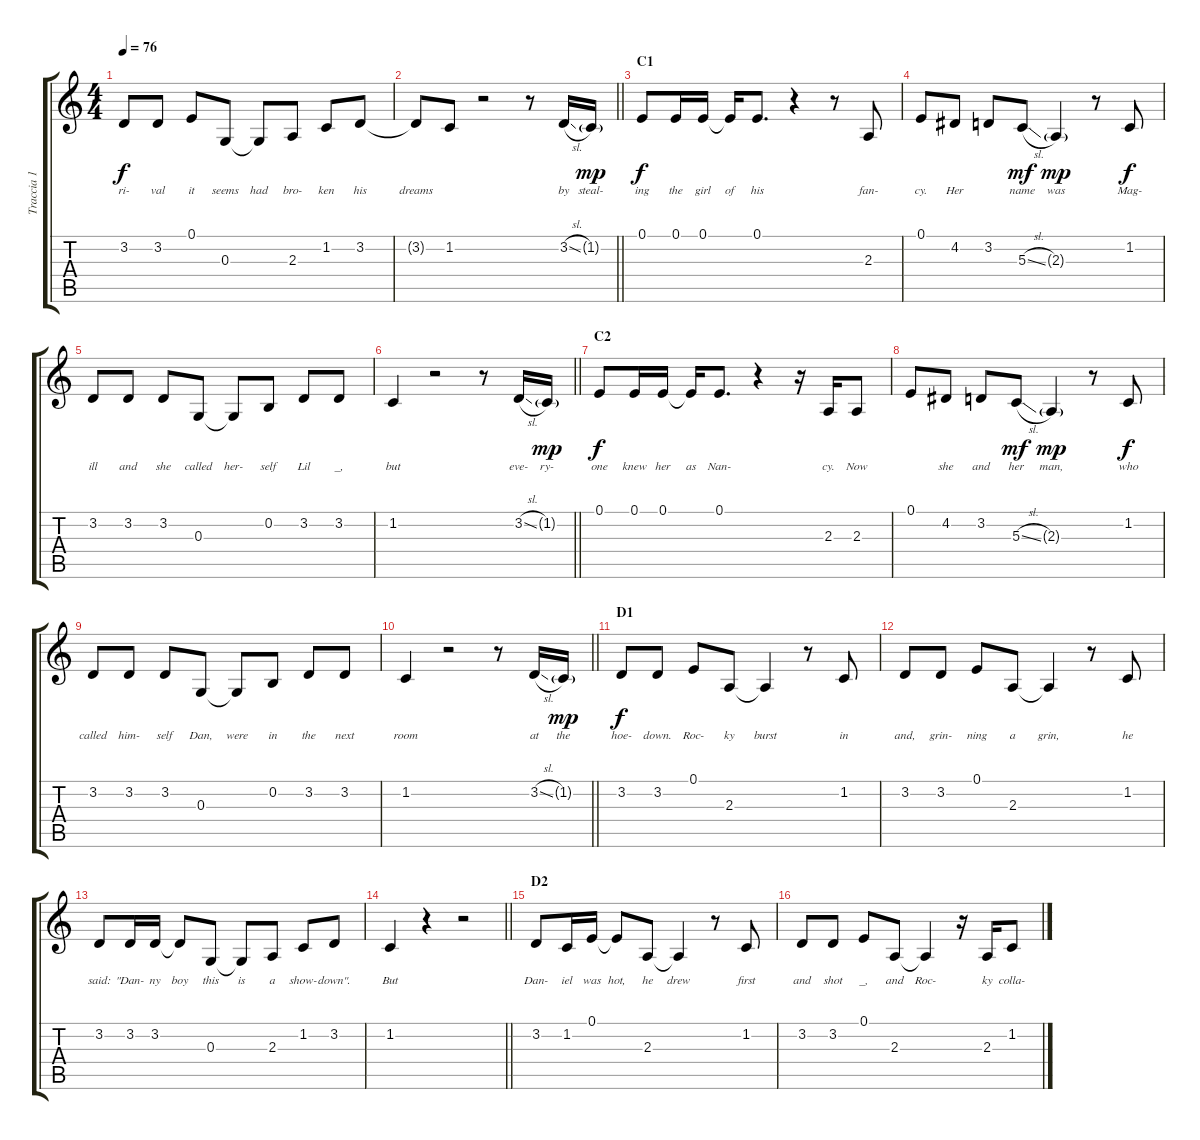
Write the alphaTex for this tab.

\track ("Traccia 1" "Traccia 1") {instrument tenorsax}
\staff {score tabs}
\tuning (E4 B3 G3 D3 A2 E2) {hide}
\ts (4 4)
\tempo 76
\clef g2
\ks c
3.2.8{lyrics (0 "ri-") lyrics (1 "") lyrics (2 "") lyrics (3 "") lyrics (4 "") dy f} 3.2.8{lyrics (0 "val") lyrics (1 "") lyrics (2 "") lyrics (3 "") lyrics (4 "")} 0.1.8{lyrics (0 "it") lyrics (1 "") lyrics (2 "") lyrics (3 "") lyrics (4 "")} 0.3.8{lyrics (0 "seems") lyrics (1 "") lyrics (2 "") lyrics (3 "") lyrics (4 "")} 0.3{t}.8{lyrics (0 "had") lyrics (1 "") lyrics (2 "") lyrics (3 "") lyrics (4 "")} 2.3.8{lyrics (0 "bro-") lyrics (1 "") lyrics (2 "") lyrics (3 "") lyrics (4 "")} 1.2.8{lyrics (0 "ken") lyrics (1 "") lyrics (2 "") lyrics (3 "") lyrics (4 "")} 3.2.8{lyrics (0 "his") lyrics (1 "") lyrics (2 "") lyrics (3 "") lyrics (4 "")} |
\barLineRight lightlight
3.2{t}.8{lyrics (0 "dreams") lyrics (1 "") lyrics (2 "") lyrics (3 "") lyrics (4 "")} 1.2.8{lyrics (0 "") lyrics (1 "") lyrics (2 "") lyrics (3 "") lyrics (4 "")} r.2 r.8 3.2{sl}.16{lyrics (0 "by") lyrics (1 "") lyrics (2 "") lyrics (3 "") lyrics (4 "")} 1.2{g}.16{lyrics (0 "steal-") lyrics (1 "") lyrics (2 "") lyrics (3 "") lyrics (4 "") dy mp} |
\section ("" "C1")
0.1.8{lyrics (0 "ing") lyrics (1 "") lyrics (2 "") lyrics (3 "") lyrics (4 "") dy f} 0.1.16{lyrics (0 "the") lyrics (1 "") lyrics (2 "") lyrics (3 "") lyrics (4 "")} 0.1.16{lyrics (0 "girl") lyrics (1 "") lyrics (2 "") lyrics (3 "") lyrics (4 "")} 0.1{t}.16{lyrics (0 "of") lyrics (1 "") lyrics (2 "") lyrics (3 "") lyrics (4 "")} 0.1.8{d lyrics (0 "his") lyrics (1 "") lyrics (2 "") lyrics (3 "") lyrics (4 "")} r.4 r.8 2.3.8{lyrics (0 "fan-") lyrics (1 "") lyrics (2 "") lyrics (3 "") lyrics (4 "")} |
0.1.8{lyrics (0 "cy.") lyrics (1 "") lyrics (2 "") lyrics (3 "") lyrics (4 "")} 4.2.8{lyrics (0 "Her") lyrics (1 "") lyrics (2 "") lyrics (3 "") lyrics (4 "")} 3.2.8{lyrics (0 "") lyrics (1 "") lyrics (2 "") lyrics (3 "") lyrics (4 "")} 5.3{sl}.8{lyrics (0 "name") lyrics (1 "") lyrics (2 "") lyrics (3 "") lyrics (4 "") dy mf} 2.3{g}.4{lyrics (0 "was") lyrics (1 "") lyrics (2 "") lyrics (3 "") lyrics (4 "") dy mp} r.8 1.2.8{lyrics (0 "Mag-") lyrics (1 "") lyrics (2 "") lyrics (3 "") lyrics (4 "") dy f} |
3.2.8{lyrics (0 "ill") lyrics (1 "") lyrics (2 "") lyrics (3 "") lyrics (4 "")} 3.2.8{lyrics (0 "and") lyrics (1 "") lyrics (2 "") lyrics (3 "") lyrics (4 "")} 3.2.8{lyrics (0 "she") lyrics (1 "") lyrics (2 "") lyrics (3 "") lyrics (4 "")} 0.3.8{lyrics (0 "called") lyrics (1 "") lyrics (2 "") lyrics (3 "") lyrics (4 "")} 0.3{t}.8{lyrics (0 "her-") lyrics (1 "") lyrics (2 "") lyrics (3 "") lyrics (4 "")} 0.2.8{lyrics (0 "self") lyrics (1 "") lyrics (2 "") lyrics (3 "") lyrics (4 "")} 3.2.8{lyrics (0 "Lil") lyrics (1 "") lyrics (2 "") lyrics (3 "") lyrics (4 "")} 3.2.8{lyrics (0 "_,") lyrics (1 "") lyrics (2 "") lyrics (3 "") lyrics (4 "")} |
\barLineRight lightlight
1.2.4{lyrics (0 "but") lyrics (1 "") lyrics (2 "") lyrics (3 "") lyrics (4 "")} r.2 r.8 3.2{sl}.16{lyrics (0 "eve-") lyrics (1 "") lyrics (2 "") lyrics (3 "") lyrics (4 "")} 1.2{g}.16{lyrics (0 "ry-") lyrics (1 "") lyrics (2 "") lyrics (3 "") lyrics (4 "") dy mp} |
\section ("" "C2")
0.1.8{lyrics (0 "one") lyrics (1 "") lyrics (2 "") lyrics (3 "") lyrics (4 "") dy f} 0.1.16{lyrics (0 "knew") lyrics (1 "") lyrics (2 "") lyrics (3 "") lyrics (4 "")} 0.1.16{lyrics (0 "her") lyrics (1 "") lyrics (2 "") lyrics (3 "") lyrics (4 "")} 0.1{t}.16{lyrics (0 "as") lyrics (1 "") lyrics (2 "") lyrics (3 "") lyrics (4 "")} 0.1.8{d lyrics (0 "Nan-") lyrics (1 "") lyrics (2 "") lyrics (3 "") lyrics (4 "")} r.4 r.16 2.3.16{lyrics (0 "cy.") lyrics (1 "") lyrics (2 "") lyrics (3 "") lyrics (4 "")} 2.3.8{lyrics (0 "Now") lyrics (1 "") lyrics (2 "") lyrics (3 "") lyrics (4 "")} |
0.1.8{lyrics (0 "") lyrics (1 "") lyrics (2 "") lyrics (3 "") lyrics (4 "")} 4.2.8{lyrics (0 "she") lyrics (1 "") lyrics (2 "") lyrics (3 "") lyrics (4 "")} 3.2.8{lyrics (0 "and") lyrics (1 "") lyrics (2 "") lyrics (3 "") lyrics (4 "")} 5.3{sl}.8{lyrics (0 "her") lyrics (1 "") lyrics (2 "") lyrics (3 "") lyrics (4 "") dy mf} 2.3{g}.4{lyrics (0 "man,") lyrics (1 "") lyrics (2 "") lyrics (3 "") lyrics (4 "") dy mp} r.8 1.2.8{lyrics (0 "who") lyrics (1 "") lyrics (2 "") lyrics (3 "") lyrics (4 "") dy f} |
3.2.8{lyrics (0 "called") lyrics (1 "") lyrics (2 "") lyrics (3 "") lyrics (4 "")} 3.2.8{lyrics (0 "him-") lyrics (1 "") lyrics (2 "") lyrics (3 "") lyrics (4 "")} 3.2.8{lyrics (0 "self") lyrics (1 "") lyrics (2 "") lyrics (3 "") lyrics (4 "")} 0.3.8{lyrics (0 "Dan,") lyrics (1 "") lyrics (2 "") lyrics (3 "") lyrics (4 "")} 0.3{t}.8{lyrics (0 "were") lyrics (1 "") lyrics (2 "") lyrics (3 "") lyrics (4 "")} 0.2.8{lyrics (0 "in") lyrics (1 "") lyrics (2 "") lyrics (3 "") lyrics (4 "")} 3.2.8{lyrics (0 "the") lyrics (1 "") lyrics (2 "") lyrics (3 "") lyrics (4 "")} 3.2.8{lyrics (0 "next") lyrics (1 "") lyrics (2 "") lyrics (3 "") lyrics (4 "")} |
\barLineRight lightlight
1.2.4{lyrics (0 "room") lyrics (1 "") lyrics (2 "") lyrics (3 "") lyrics (4 "")} r.2 r.8 3.2{sl}.16{lyrics (0 "at") lyrics (1 "") lyrics (2 "") lyrics (3 "") lyrics (4 "")} 1.2{g}.16{lyrics (0 "the") lyrics (1 "") lyrics (2 "") lyrics (3 "") lyrics (4 "") dy mp} |
\section ("" "D1")
3.2.8{lyrics (0 "hoe-") lyrics (1 "") lyrics (2 "") lyrics (3 "") lyrics (4 "") dy f} 3.2.8{lyrics (0 "down.") lyrics (1 "") lyrics (2 "") lyrics (3 "") lyrics (4 "")} 0.1.8{lyrics (0 "Roc-") lyrics (1 "") lyrics (2 "") lyrics (3 "") lyrics (4 "")} 2.3.8{lyrics (0 "ky") lyrics (1 "") lyrics (2 "") lyrics (3 "") lyrics (4 "")} 2.3{t}.4{lyrics (0 "burst") lyrics (1 "") lyrics (2 "") lyrics (3 "") lyrics (4 "")} r.8 1.2.8{lyrics (0 "in") lyrics (1 "") lyrics (2 "") lyrics (3 "") lyrics (4 "")} |
3.2.8{lyrics (0 "and,") lyrics (1 "") lyrics (2 "") lyrics (3 "") lyrics (4 "")} 3.2.8{lyrics (0 "grin-") lyrics (1 "") lyrics (2 "") lyrics (3 "") lyrics (4 "")} 0.1.8{lyrics (0 "ning") lyrics (1 "") lyrics (2 "") lyrics (3 "") lyrics (4 "")} 2.3.8{lyrics (0 "a") lyrics (1 "") lyrics (2 "") lyrics (3 "") lyrics (4 "")} 2.3{t}.4{lyrics (0 "grin,") lyrics (1 "") lyrics (2 "") lyrics (3 "") lyrics (4 "")} r.8 1.2.8{lyrics (0 "he") lyrics (1 "") lyrics (2 "") lyrics (3 "") lyrics (4 "")} |
3.2.8{lyrics (0 "said:") lyrics (1 "") lyrics (2 "") lyrics (3 "") lyrics (4 "")} 3.2.16{lyrics (0 "\"Dan-") lyrics (1 "") lyrics (2 "") lyrics (3 "") lyrics (4 "")} 3.2.16{lyrics (0 "ny") lyrics (1 "") lyrics (2 "") lyrics (3 "") lyrics (4 "")} 3.2{t}.8{lyrics (0 "boy") lyrics (1 "") lyrics (2 "") lyrics (3 "") lyrics (4 "")} 0.3.8{lyrics (0 "this") lyrics (1 "") lyrics (2 "") lyrics (3 "") lyrics (4 "")} 0.3{t}.8{lyrics (0 "is") lyrics (1 "") lyrics (2 "") lyrics (3 "") lyrics (4 "")} 2.3.8{lyrics (0 "a") lyrics (1 "") lyrics (2 "") lyrics (3 "") lyrics (4 "")} 1.2.8{lyrics (0 "show-") lyrics (1 "") lyrics (2 "") lyrics (3 "") lyrics (4 "")} 3.2.8{lyrics (0 "down\".") lyrics (1 "") lyrics (2 "") lyrics (3 "") lyrics (4 "")} |
\barLineRight lightlight
1.2.4{lyrics (0 "But") lyrics (1 "") lyrics (2 "") lyrics (3 "") lyrics (4 "")} r.4 r.2 |
\section ("" "D2")
3.2.8{lyrics (0 "Dan-") lyrics (1 "") lyrics (2 "") lyrics (3 "") lyrics (4 "")} 1.2.16{lyrics (0 "iel") lyrics (1 "") lyrics (2 "") lyrics (3 "") lyrics (4 "")} 0.1.16{lyrics (0 "was") lyrics (1 "") lyrics (2 "") lyrics (3 "") lyrics (4 "")} 0.1{t}.8{lyrics (0 "hot,") lyrics (1 "") lyrics (2 "") lyrics (3 "") lyrics (4 "")} 2.3.8{lyrics (0 "he") lyrics (1 "") lyrics (2 "") lyrics (3 "") lyrics (4 "")} 2.3{t}.4{lyrics (0 "drew") lyrics (1 "") lyrics (2 "") lyrics (3 "") lyrics (4 "")} r.8 1.2.8{lyrics (0 "first") lyrics (1 "") lyrics (2 "") lyrics (3 "") lyrics (4 "")} |
3.2.8{lyrics (0 "and") lyrics (1 "") lyrics (2 "") lyrics (3 "") lyrics (4 "")} 3.2.8{lyrics (0 "shot") lyrics (1 "") lyrics (2 "") lyrics (3 "") lyrics (4 "")} 0.1.8{lyrics (0 "_,") lyrics (1 "") lyrics (2 "") lyrics (3 "") lyrics (4 "")} 2.3.8{lyrics (0 "and") lyrics (1 "") lyrics (2 "") lyrics (3 "") lyrics (4 "")} 2.3{t}.4{lyrics (0 "Roc-") lyrics (1 "") lyrics (2 "") lyrics (3 "") lyrics (4 "")} r.16 2.3.16{lyrics (0 "ky") lyrics (1 "") lyrics (2 "") lyrics (3 "") lyrics (4 "")} 1.2.8{lyrics (0 "colla-") lyrics (1 "") lyrics (2 "") lyrics (3 "") lyrics (4 "")}
